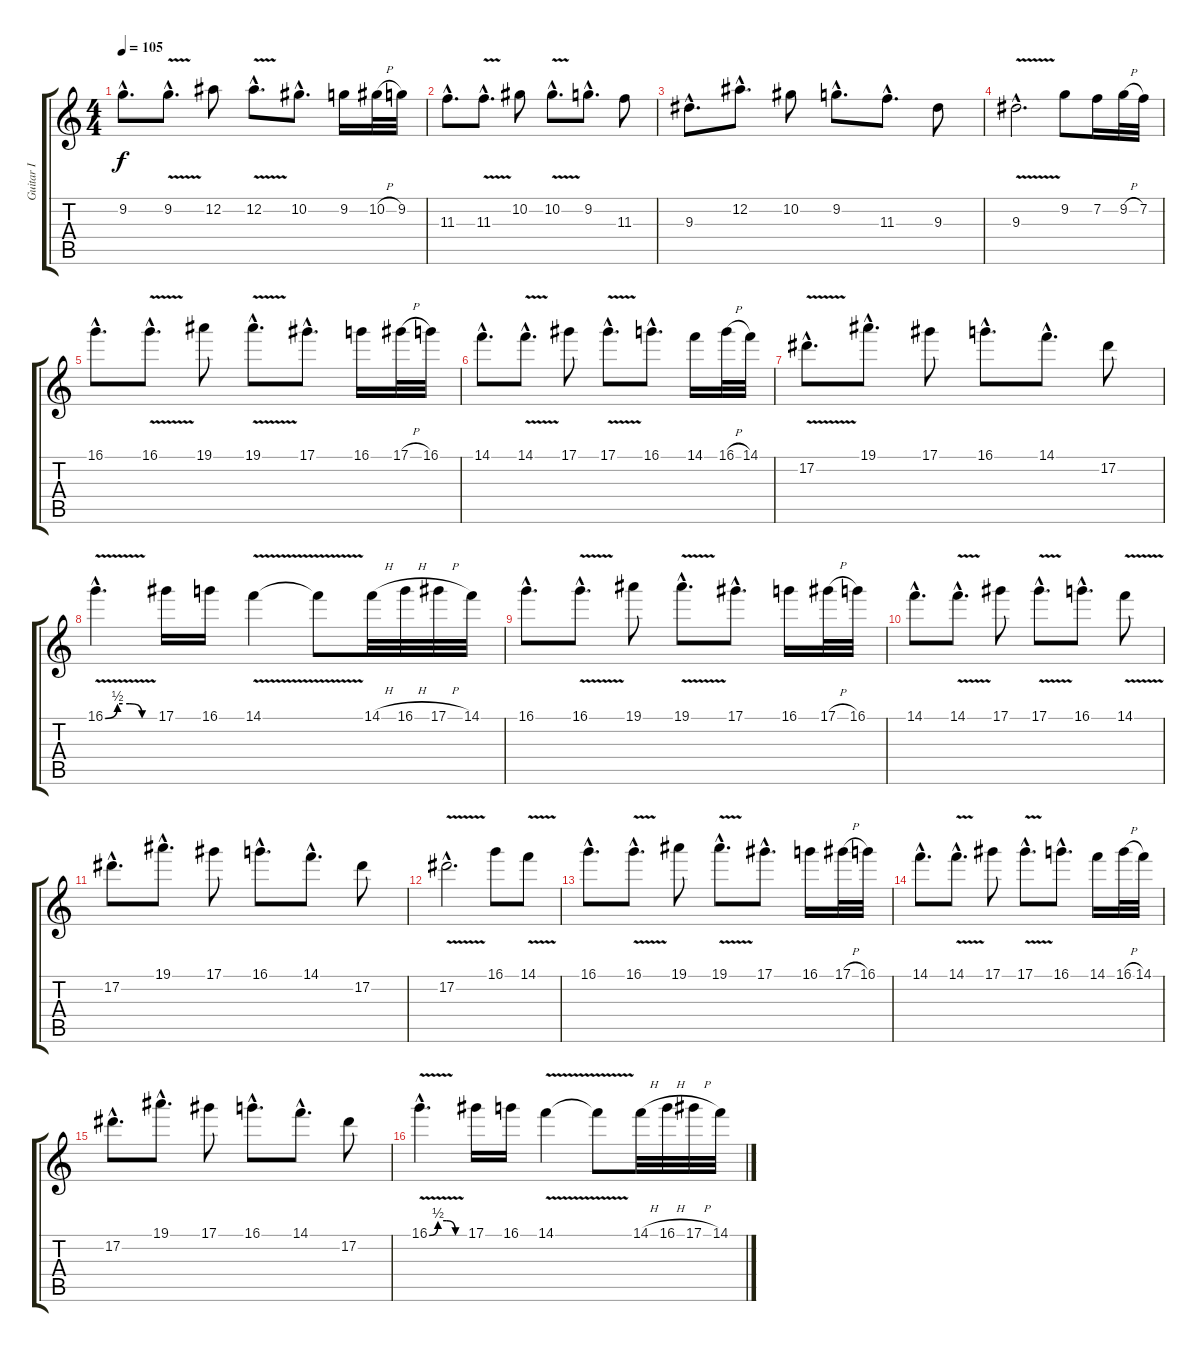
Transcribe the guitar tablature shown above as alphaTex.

\track ("Guitar I" "Guitar I") {instrument distortionguitar}
\staff {score tabs}
\tuning (Eb4 Bb3 Gb3 Db3 Ab2 Eb2) {hide}
\ts (4 4)
\tempo 105
\clef g2
\ks c
9.2{hac}.8{d dy f} 9.2{v hac}.8{d} 12.2.8 12.2{v hac}.8{d} 10.2{hac}.8{d} 9.2.16 10.2{h}.32 9.2.32 |
11.3{hac}.8{d} 11.3{v hac}.8{d} 10.2.8 10.2{v hac}.8{d} 9.2{hac}.8{d} 11.3.8 |
9.3{hac}.8{d} 12.2{hac}.8{d} 10.2.8 9.2{hac}.8{d} 11.3{hac}.8{d} 9.3.8 |
9.3{v hac}.2{d} 9.2.8 7.2.16 9.2{h}.32 7.2.32 |
16.1{hac}.8{d} 16.1{v hac}.8{d} 19.1.8 19.1{v hac}.8{d} 17.1{hac}.8{d} 16.1.16 17.1{h}.32 16.1.32 |
14.1{hac}.8{d volume 13 instrument distortionguitar} 14.1{v hac}.8{d} 17.1.8 17.1{v hac}.8{d} 16.1{hac}.8{d} 14.1.16 16.1{h}.32 14.1.32 |
17.2{v hac}.8{d volume 12} 19.1{hac}.8{d} 17.1.8 16.1{hac}.8{d} 14.1{hac}.8{d} 17.2.8 |
16.1{be (custom 0 0 15 2 30 2 45 0 60 0) v hac}.4{d volume 11} 17.1.16 16.1.16 14.1{v}.4 14.1{t}.8 14.1{h}.32 16.1{h}.32 17.1{h}.32 14.1.32 |
16.1{hac}.8{d volume 10} 16.1{v hac}.8{d} 19.1.8 19.1{v hac}.8{d} 17.1{hac}.8{d} 16.1.16 17.1{h}.32 16.1.32 |
14.1{hac}.8{d volume 8} 14.1{v hac}.8{d} 17.1.8 17.1{v hac}.8{d} 16.1{hac}.8{d} 14.1{v}.8 |
17.2{hac}.8{d volume 6} 19.1{hac}.8{d} 17.1.8 16.1{hac}.8{d} 14.1{hac}.8{d} 17.2.8 |
17.2{v hac}.2{d volume 4} 16.1.8 14.1{v}.8 |
16.1{hac}.8{d volume 2} 16.1{v hac}.8{d} 19.1.8 19.1{v hac}.8{d} 17.1{hac}.8{d} 16.1.16 17.1{h}.32 16.1.32 |
14.1{hac}.8{d volume 1} 14.1{v hac}.8{d} 17.1.8 17.1{v hac}.8{d} 16.1{hac}.8{d} 14.1.16 16.1{h}.32 14.1.32 |
17.2{hac}.8{d volume 0} 19.1{hac}.8{d} 17.1.8 16.1{hac}.8{d} 14.1{hac}.8{d} 17.2.8 |
16.1{be (custom 0 0 15 2 30 2 45 0 60 0) v hac}.4{d volume 1} 17.1.16 16.1.16 14.1{v}.4 14.1{t}.8 14.1{h}.32 16.1{h}.32 17.1{h}.32 14.1.32
